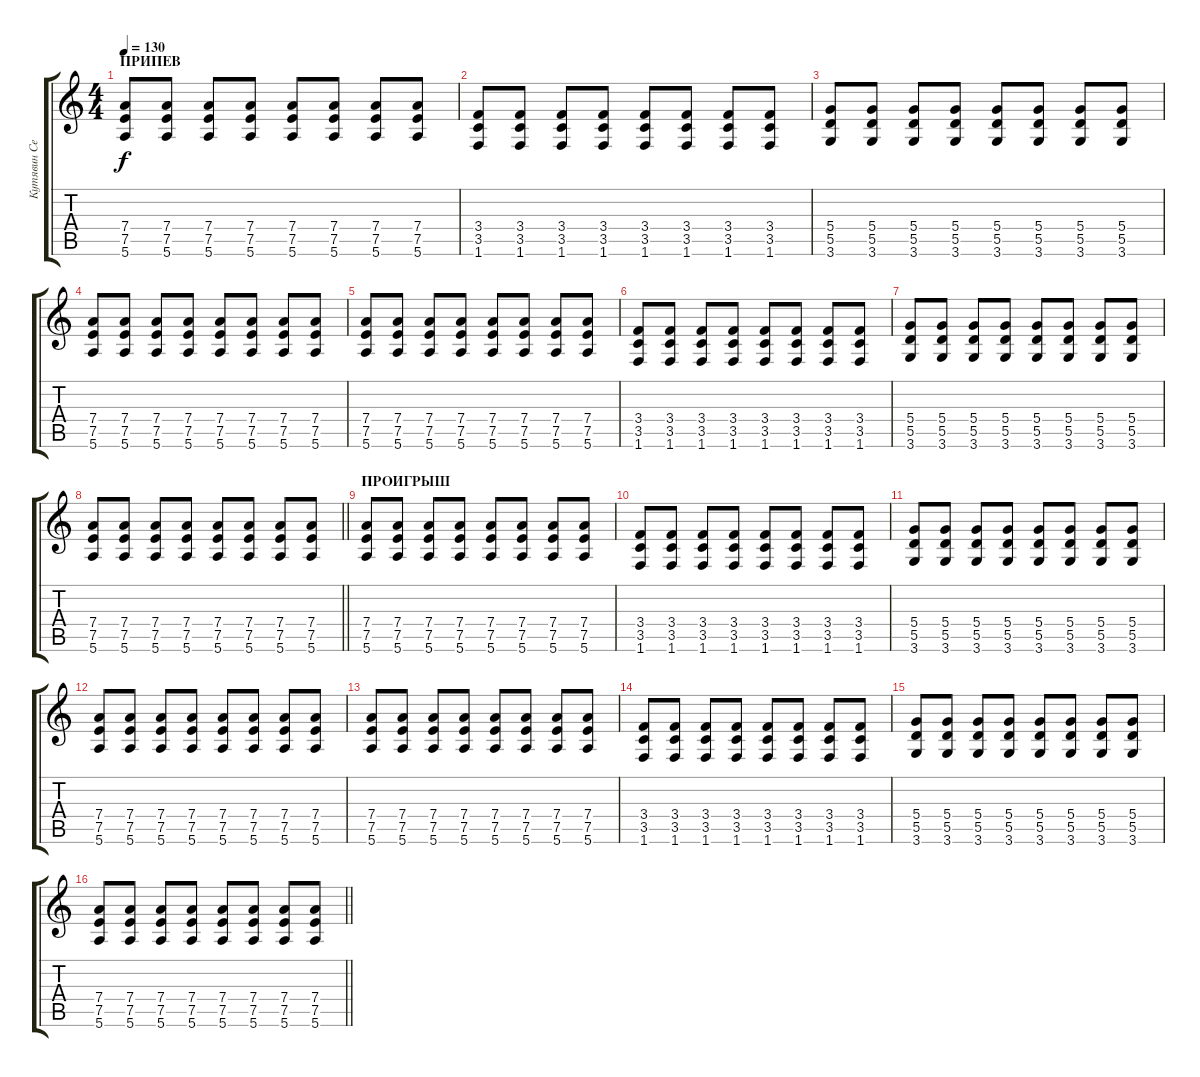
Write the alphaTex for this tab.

\track ("Кутявин Сергей" "Кутявин Се") {instrument distortionguitar}
\staff {score tabs}
\tuning (E4 B3 G3 D3 A2 E2) {hide}
\ts (4 4)
\section ("" "ПРИПЕВ")
\tempo 130
\clef g2
\ks c
(7.4 7.5 5.6).8{dy f} (7.4 7.5 5.6).8 (7.4 7.5 5.6).8 (7.4 7.5 5.6).8 (7.4 7.5 5.6).8 (7.4 7.5 5.6).8 (7.4 7.5 5.6).8 (7.4 7.5 5.6).8 |
(3.4 3.5 1.6).8 (3.4 3.5 1.6).8 (3.4 3.5 1.6).8 (3.4 3.5 1.6).8 (3.4 3.5 1.6).8 (3.4 3.5 1.6).8 (3.4 3.5 1.6).8 (3.4 3.5 1.6).8 |
(5.4 5.5 3.6).8 (5.4 5.5 3.6).8 (5.4 5.5 3.6).8 (5.4 5.5 3.6).8 (5.4 5.5 3.6).8 (5.4 5.5 3.6).8 (5.4 5.5 3.6).8 (5.4 5.5 3.6).8 |
(7.4 7.5 5.6).8 (7.4 7.5 5.6).8 (7.4 7.5 5.6).8 (7.4 7.5 5.6).8 (7.4 7.5 5.6).8 (7.4 7.5 5.6).8 (7.4 7.5 5.6).8 (7.4 7.5 5.6).8 |
(7.4 7.5 5.6).8 (7.4 7.5 5.6).8 (7.4 7.5 5.6).8 (7.4 7.5 5.6).8 (7.4 7.5 5.6).8 (7.4 7.5 5.6).8 (7.4 7.5 5.6).8 (7.4 7.5 5.6).8 |
(3.4 3.5 1.6).8 (3.4 3.5 1.6).8 (3.4 3.5 1.6).8 (3.4 3.5 1.6).8 (3.4 3.5 1.6).8 (3.4 3.5 1.6).8 (3.4 3.5 1.6).8 (3.4 3.5 1.6).8 |
(5.4 5.5 3.6).8 (5.4 5.5 3.6).8 (5.4 5.5 3.6).8 (5.4 5.5 3.6).8 (5.4 5.5 3.6).8 (5.4 5.5 3.6).8 (5.4 5.5 3.6).8 (5.4 5.5 3.6).8 |
\barLineRight lightlight
(7.4 7.5 5.6).8 (7.4 7.5 5.6).8 (7.4 7.5 5.6).8 (7.4 7.5 5.6).8 (7.4 7.5 5.6).8 (7.4 7.5 5.6).8 (7.4 7.5 5.6).8 (7.4 7.5 5.6).8 |
\section ("" "ПРОИГРЫШ")
(7.4 7.5 5.6).8 (7.4 7.5 5.6).8 (7.4 7.5 5.6).8 (7.4 7.5 5.6).8 (7.4 7.5 5.6).8 (7.4 7.5 5.6).8 (7.4 7.5 5.6).8 (7.4 7.5 5.6).8 |
(3.4 3.5 1.6).8 (3.4 3.5 1.6).8 (3.4 3.5 1.6).8 (3.4 3.5 1.6).8 (3.4 3.5 1.6).8 (3.4 3.5 1.6).8 (3.4 3.5 1.6).8 (3.4 3.5 1.6).8 |
(5.4 5.5 3.6).8 (5.4 5.5 3.6).8 (5.4 5.5 3.6).8 (5.4 5.5 3.6).8 (5.4 5.5 3.6).8 (5.4 5.5 3.6).8 (5.4 5.5 3.6).8 (5.4 5.5 3.6).8 |
(7.4 7.5 5.6).8 (7.4 7.5 5.6).8 (7.4 7.5 5.6).8 (7.4 7.5 5.6).8 (7.4 7.5 5.6).8 (7.4 7.5 5.6).8 (7.4 7.5 5.6).8 (7.4 7.5 5.6).8 |
(7.4 7.5 5.6).8 (7.4 7.5 5.6).8 (7.4 7.5 5.6).8 (7.4 7.5 5.6).8 (7.4 7.5 5.6).8 (7.4 7.5 5.6).8 (7.4 7.5 5.6).8 (7.4 7.5 5.6).8 |
(3.4 3.5 1.6).8 (3.4 3.5 1.6).8 (3.4 3.5 1.6).8 (3.4 3.5 1.6).8 (3.4 3.5 1.6).8 (3.4 3.5 1.6).8 (3.4 3.5 1.6).8 (3.4 3.5 1.6).8 |
(5.4 5.5 3.6).8 (5.4 5.5 3.6).8 (5.4 5.5 3.6).8 (5.4 5.5 3.6).8 (5.4 5.5 3.6).8 (5.4 5.5 3.6).8 (5.4 5.5 3.6).8 (5.4 5.5 3.6).8 |
\barLineRight lightlight
(7.4 7.5 5.6).8 (7.4 7.5 5.6).8 (7.4 7.5 5.6).8 (7.4 7.5 5.6).8 (7.4 7.5 5.6).8 (7.4 7.5 5.6).8 (7.4 7.5 5.6).8 (7.4 7.5 5.6).8
